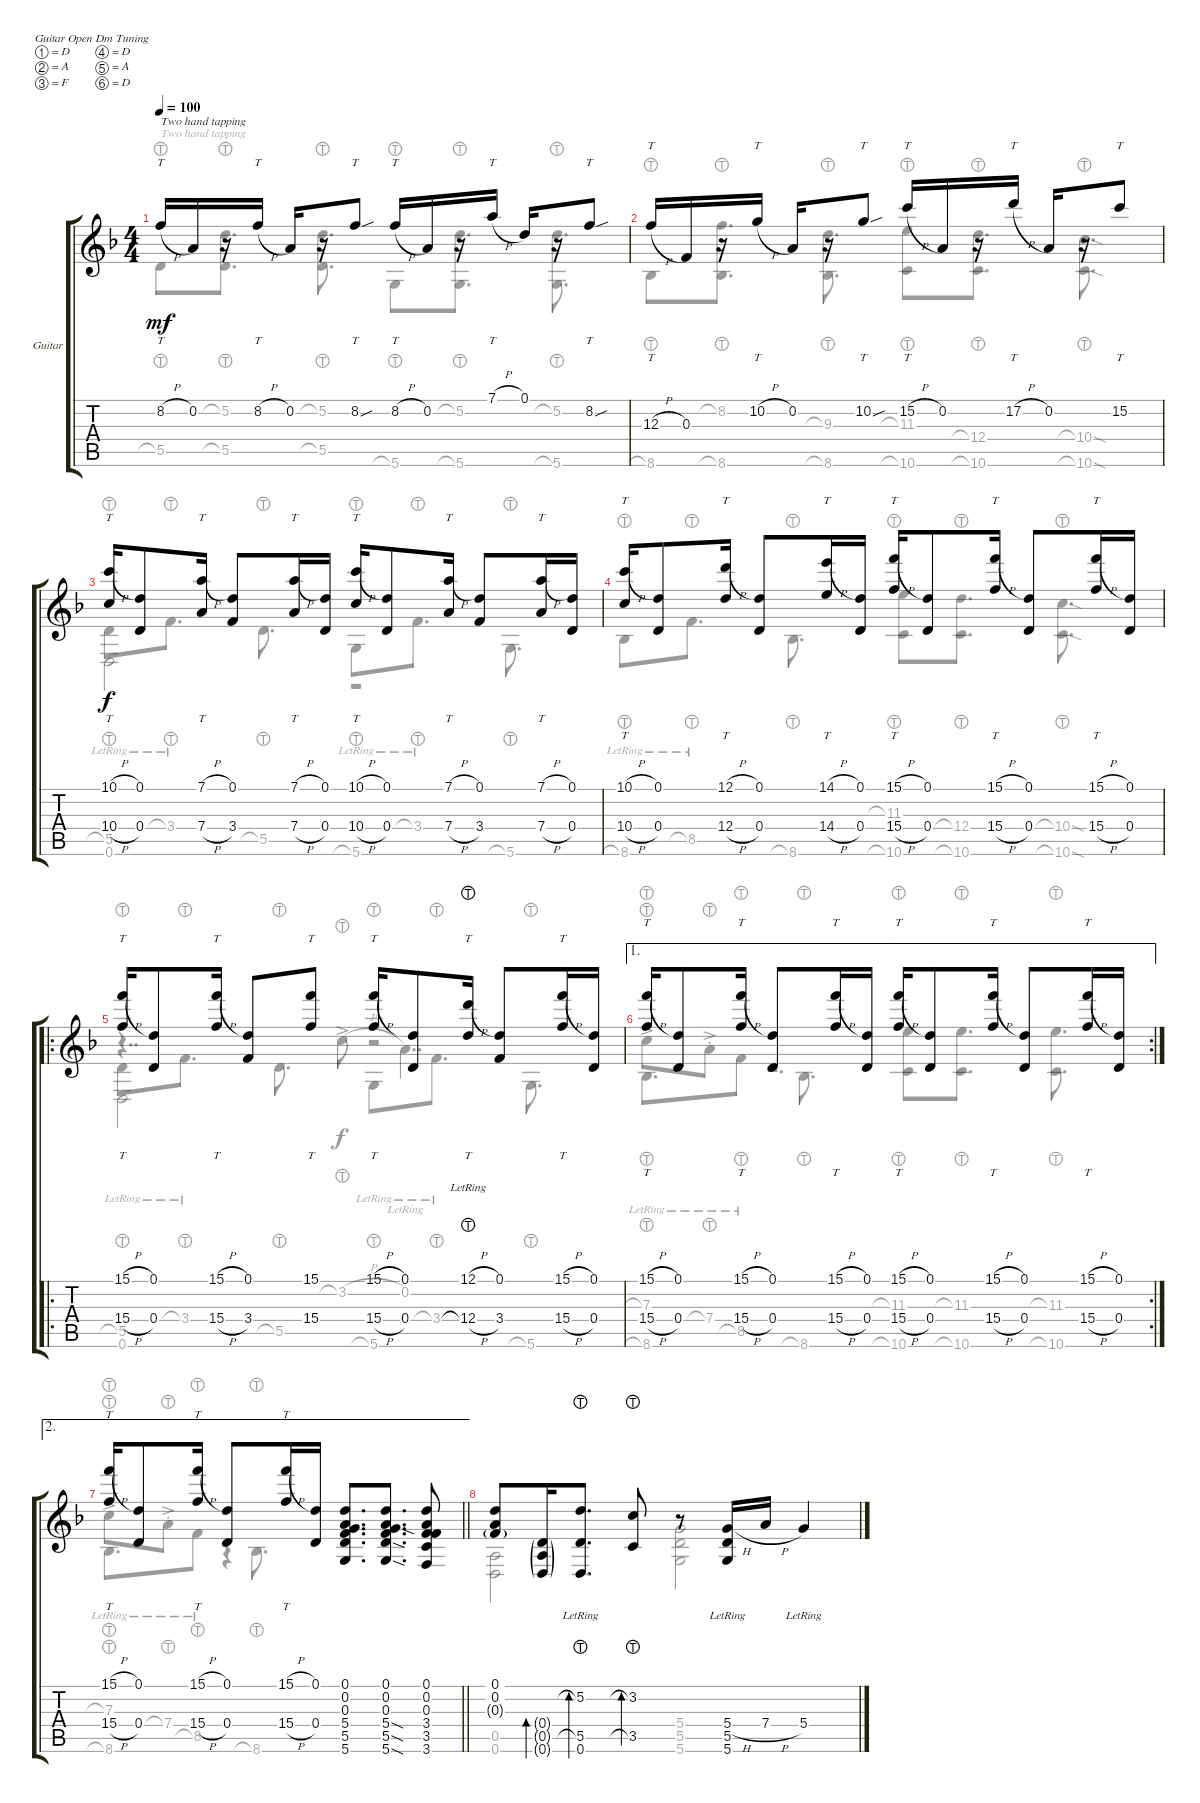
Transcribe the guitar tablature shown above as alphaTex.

\defaultSystemsLayout 4
\firstSystemTrackNameOrientation horizontal
\otherSystemsTrackNameOrientation horizontal
\track ("Acoustic Guitar" "Guitar") {instrument acousticguitarsteel}
\staff {score tabs}
\tuning (D4 A3 F3 D3 A2 D2)
\voice
\ts (4 4)
\tempo 100
\clef g2
\ks dminor
8.2{h}.16{tt txt "Two hand tapping" dy mf} 0.2.16 r.16 8.2{h}.16{tt} 0.2.16 r.16 8.2{sou}.8{tt} 8.2{h}.16{tt} 0.2.16 r.16 7.1{h}.16{tt} 0.1.16 r.16 8.2{sou}.8{tt} |
12.3{h}.16{tt} 0.3.16 r.16 10.2{h}.16{tt} 0.2.16 r.16 10.2{sou}.8{tt} 15.2{h}.16{tt} 0.2.16 r.16 17.2{h}.16{tt} 0.2.16 r.16 15.2.8{tt} |
(10.4{h} 10.1{h}).16{tt dy f} (0.1 0.4).8 (7.4{h} 7.1{h}).16{tt} (0.1 3.4).8 (7.4{h} 7.1{h}).16{tt} (0.1 0.4).16 (10.4{h} 10.1{h}).16{tt} (0.1 0.4).8 (7.4{h} 7.1{h}).16{tt} (0.1 3.4).8 (7.4{h} 7.1{h}).16{tt} (0.1 0.4).16 |
(10.4{h} 10.1{h}).16{tt} (0.1 0.4).8 (12.4{h} 12.1{h}).16{tt} (0.1 0.4).8 (14.4{h} 14.1{h}).16{tt} (0.1 0.4).16 (15.4{h} 15.1{h}).16{tt} (0.1 0.4).8 (15.4{h} 15.1{h}).16{tt} (0.1 0.4).8 (15.4{h} 15.1{h}).16{tt} (0.1 0.4).16 |
\ro
(15.4{h} 15.1{h}).16{tt} (0.1 0.4).8 (15.4{h} 15.1{h}).16{tt} (0.1 3.4).8 (15.4 15.1).8{tt} (15.4{h} 15.1{h}).16{tt} (0.1 0.4).8 (12.4{h lht lr} 12.1{h}).16{tt} (0.1 3.4).8 (15.4{h} 15.1{h}).16{tt} (0.1 0.4).16 |
\ae 1
\rc 2
(15.4{h} 15.1{h}).16{tt} (0.1 0.4).8 (15.4{h} 15.1{h}).16{tt} (0.1 0.4).8 (15.4{h} 15.1{h}).16{tt} (0.1 0.4).16 (15.4{h} 15.1{h}).16{tt} (0.1 0.4).8 (15.4{h} 15.1{h}).16{tt} (0.1 0.4).8 (15.4{h} 15.1{h}).16{tt} (0.1 0.4).16 |
\ae 2
\scale
0.543768
\barLineRight lightlight
(15.4{h} 15.1{h}).16{tt} (0.1 0.4).8 (15.4{h} 15.1{h}).16{tt} (0.1 0.4).8 (15.4{h} 15.1{h}).16{tt} (0.1 0.4).16 (5.6 5.5 5.4 0.3 0.2 0.1).8{d} (5.6{sod} 5.5{sod} 5.4{sod} 0.3 0.2 0.1).8{d} (3.6 3.5 3.4 0.3 0.2 0.1).8 |
\scale
0.456364 (0.3{g} 0.2 0.1).8 (0.4{g} 0.5{g} 0.6{g}).16{bd 30} (5.5{lht} 5.2{lht} 0.6{lr}).8{d bd 30} (3.5{lht} 3.2{lht}).8{bd 30} r.8 (5.4{h} 5.6{lr} 5.5{lr}).16 7.4{h}.16 5.4{lr}.4
\voice
\clef g2
\ottava regular
\simile none
\ks dminor
5.5{lht}.8{txt "Two hand tapping" dy mf} (5.5{lht} 5.2{lht}).8{d} (5.2{lht} 5.5{lht}).8{d} 5.6{lht}.8 (5.2{lht} 5.6{lht}).8{d} (5.2{lht} 5.6{lht}).8{d} |
8.6{lht}.8 (8.2{lht} 8.6{lht}).8{d} (9.3{lht} 8.6{lht}).8{d} (10.6{lht} 11.3{lht}).8 (10.6{lht} 12.4{lht}).8{d} (10.6{sod lht} 10.4{sod lht}).8{d} |
5.5{lht lr}.8{dy f} 3.4{lht lr}.8{d} 5.5{lht}.8{d} 5.6{lht lr}.8 3.4{lht lr}.8{d} 5.6{lht}.8{d} |
8.6{lht lr}.8 8.5{lht lr}.8{d} 8.6{lht}.8{d} (10.6{lht} 11.3{lht}).8 (10.6{lht} 12.4{lht}).8{d} (10.6{sod lht} 10.4{sod lht}).8{d} |
5.5{lht lr}.8 3.4{lht lr}.8{d} 5.5{lht}.8{d} 5.6{lht lr}.8 3.4{lht lr}.8{d} 5.6{lht}.8{d} |
8.6{lht lr}.8{d} 8.5{lht lr}.8 8.6{lht}.8{d} (10.6{lht} 11.3{lht}).8 (10.6{lht} 11.3{lht}).8{d} (10.6{lht} 11.3{lht}).8{d} |
\barLineRight lightlight
8.6{lht lr}.8{d} 8.5{lht lr}.8 8.6{lht}.8{d} |
(0.6 0.5).2 (5.6 5.5 5.4).2
\voice
\clef g2
\ottava regular
\simile none
\ks dminor
|
|
0.6.2{dy f} r.2 |
|
0.6.2 r.2 |
|
\barLineRight lightlight
|
\voice
\clef g2
\ottava regular
\simile none
\ks dminor
|
|
|
|
r.4{dd} 3.2{h lht ac}.8 0.2{lr}.4{dd} |
7.3{lht ac}.8 7.4{lht ac st}.8 r.2{d} |
\barLineRight lightlight
7.3{lht ac}.8 7.4{lht ac st}.8 r.4 |
